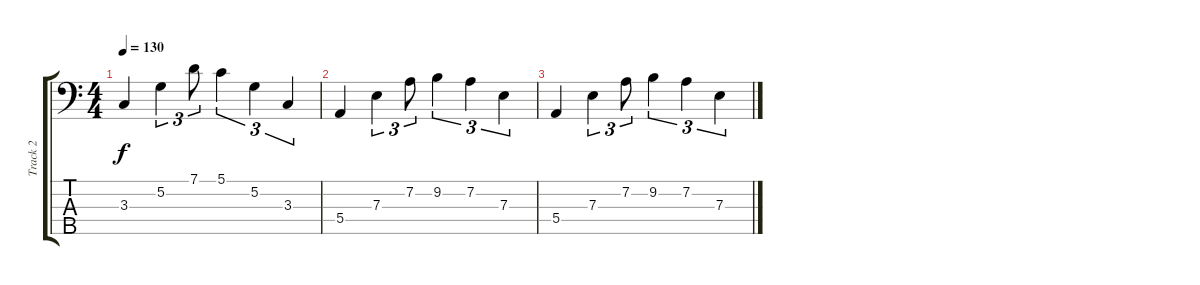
\track ("Track 2" "Track 2") {instrument acousticbass}
\staff {score tabs}
\tuning (G2 D2 A1 E1 B0) {hide}
\ts (4 4)
\tempo 130
\clef f4
\ks c
3.3.4{dy f} 5.2.4{tu (3 2)} 7.1.8{tu (3 2)} 5.1.4{tu (3 2)} 5.2.4{tu (3 2)} 3.3.4{tu (3 2)} |
5.4.4 7.3.4{tu (3 2)} 7.2.8{tu (3 2)} 9.2.4{tu (3 2)} 7.2.4{tu (3 2)} 7.3.4{tu (3 2)} |
5.4.4 7.3.4{tu (3 2)} 7.2.8{tu (3 2)} 9.2.4{tu (3 2)} 7.2.4{tu (3 2)} 7.3.4{tu (3 2)}
